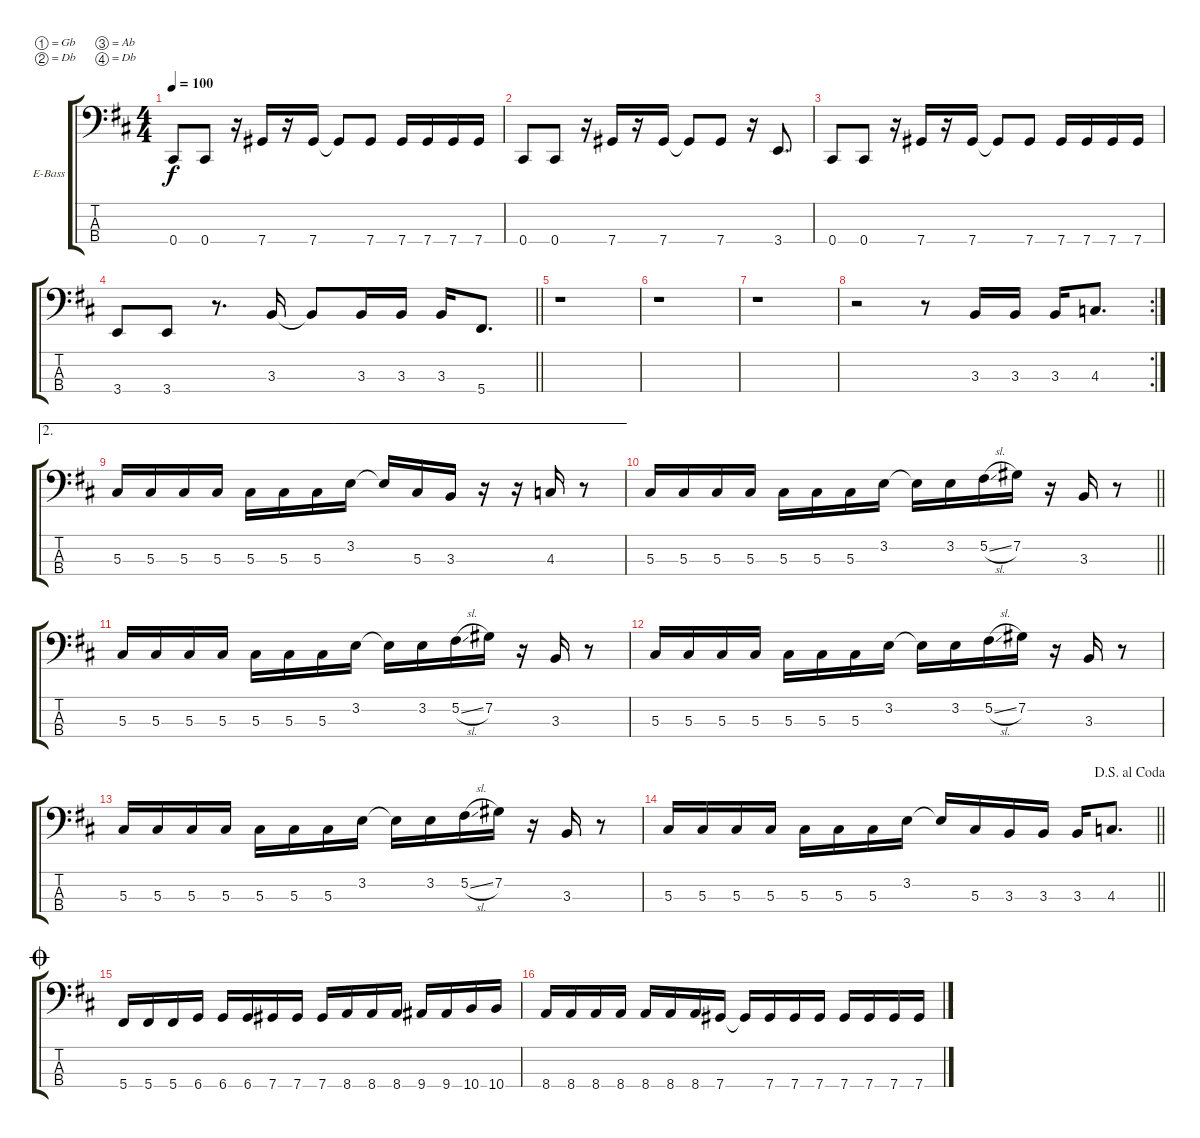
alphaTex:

\bracketExtendMode groupsimilarinstruments
\firstSystemTrackNameOrientation horizontal
\otherSystemsTrackNameOrientation horizontal
\track ("Untitled" "E-Bass") {instrument electricbassfinger}
\staff {score tabs}
\tuning (Gb2 Db2 Ab1 Db1)
\ts (4 4)
\tempo 100
\clef f4
\ks d
0.4.8{dy f} 0.4.8 r.16 7.4.16 r.16 7.4.16 7.4{t}.8 7.4.8 7.4.16 7.4.16 7.4.16 7.4.16 |
0.4.8 0.4.8 r.16 7.4.16 r.16 7.4.16 7.4{t}.8 7.4.8 r.16 3.4.8{d} |
0.4.8 0.4.8 r.16 7.4.16 r.16 7.4.16 7.4{t}.8 7.4.8 7.4.16 7.4.16 7.4.16 7.4.16 |
\barLineRight lightlight
3.4.8 3.4.8 r.8{d} 3.3.16 3.3{t}.8 3.3.16 3.3.16 3.3.16 5.4.8{d} |
\section ("" " ")
r.1 |
r.1 |
r.1 |
\rc 2
r.2 r.8 3.3.16 3.3.16 3.3.16 4.3.8{d} |
\ae 2
5.3.16 5.3.16 5.3.16 5.3.16 5.3.16 5.3.16 5.3.16 3.2.16 3.2{t}.16 5.3.16 3.3.16 r.16 r.16 4.3.16 r.8 |
\barLineRight lightlight
5.3.16 5.3.16 5.3.16 5.3.16 5.3.16 5.3.16 5.3.16 3.2.16 3.2{t}.16 3.2.16 5.2{sl}.16 7.2.16 r.16 3.3.16 r.8 |
\section ("" " ")
5.3.16 5.3.16 5.3.16 5.3.16 5.3.16 5.3.16 5.3.16 3.2.16 3.2{t}.16 3.2.16 5.2{sl}.16 7.2.16 r.16 3.3.16 r.8 |
5.3.16 5.3.16 5.3.16 5.3.16 5.3.16 5.3.16 5.3.16 3.2.16 3.2{t}.16 3.2.16 5.2{sl}.16 7.2.16 r.16 3.3.16 r.8 |
5.3.16 5.3.16 5.3.16 5.3.16 5.3.16 5.3.16 5.3.16 3.2.16 3.2{t}.16 3.2.16 5.2{sl}.16 7.2.16 r.16 3.3.16 r.8 |
\jump dalsegnoalcoda
\barLineRight lightlight
5.3.16 5.3.16 5.3.16 5.3.16 5.3.16 5.3.16 5.3.16 3.2.16 3.2{t}.16 5.3.16 3.3.16 3.3.16 3.3.16 4.3.8{d} |
\jump coda
5.4.16 5.4.16 5.4.16 6.4.16 6.4.16 6.4.16 7.4.16 7.4.16 7.4.16 8.4.16 8.4.16 8.4.16 9.4.16 9.4.16 10.4.16 10.4.16 |
8.4.16 8.4.16 8.4.16 8.4.16 8.4.16 8.4.16 8.4.16 7.4.16 7.4{t}.16 7.4.16 7.4.16 7.4.16 7.4.16 7.4.16 7.4.16 7.4.16
